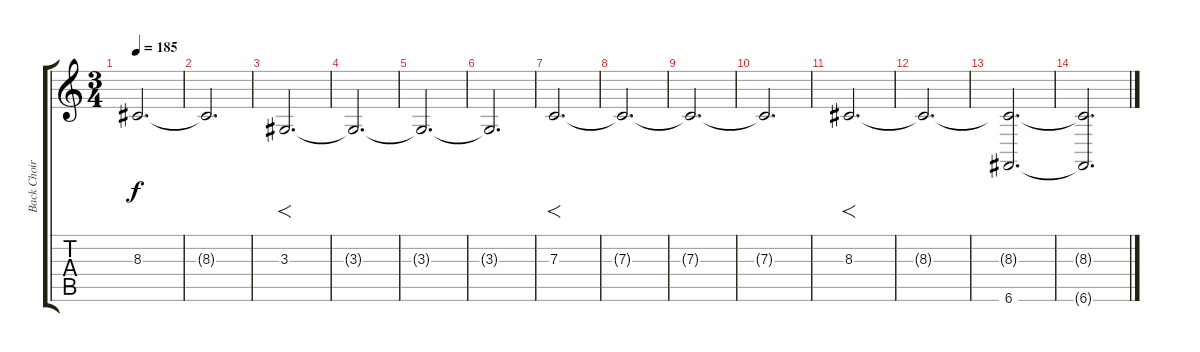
\track ("Back Choir" "Back Choir") {instrument choiraahs}
\staff {score tabs}
\tuning (D4 A3 F3 C3 G2 C2) {hide}
\ts (3 4)
\tempo 185
\clef g2
\ks c
8.3{t}.2{d dy f} |
8.3{t}.2{d} |
3.3.2{f d} |
3.3{t}.2{d} |
3.3{t}.2{d} |
3.3{t}.2{d} |
7.3.2{f d} |
7.3{t}.2{d} |
7.3{t}.2{d} |
7.3{t}.2{d} |
8.3.2{f d} |
8.3{t}.2{d} |
(8.3{t} 6.6).2{d} |
(8.3{t} 6.6{t}).2{d}
